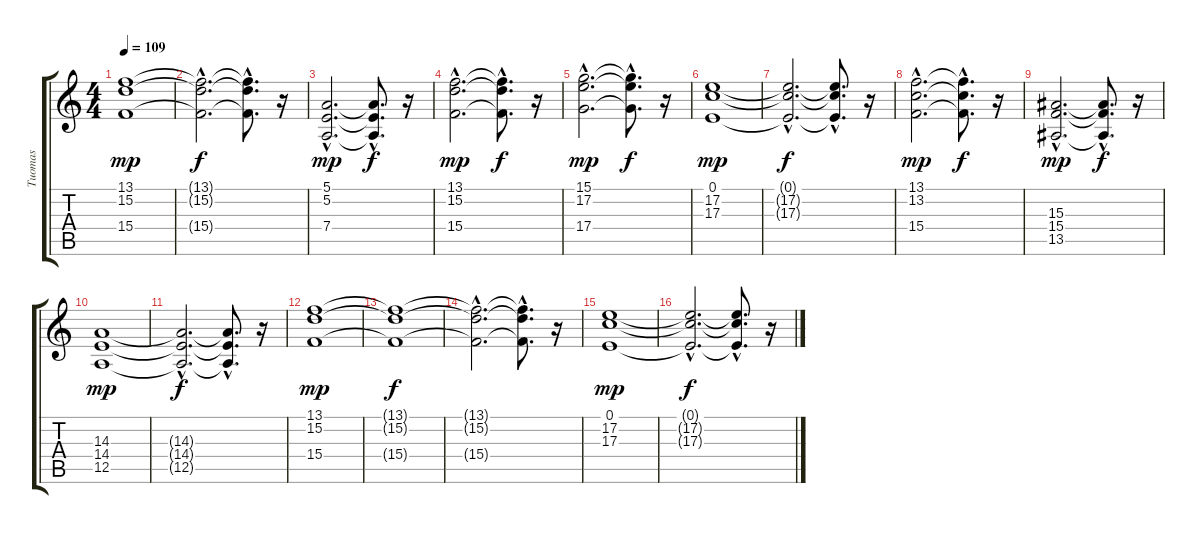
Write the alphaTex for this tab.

\track ("Tuomas" "Tuomas") {instrument pad4choir}
\staff {score tabs}
\tuning (E4 B3 G3 D3 A2 E2) {hide}
\ts (4 4)
\tempo 109
\clef g2
\ks c
(13.1 15.2 15.4).1{dy mp} |
(13.1{hac t} 15.2{hac t} 15.4{hac t}).2{d dy f} (13.1{hac t} 15.2{hac t} 15.4{hac t}).8{d} r.16 |
(5.1{hac} 5.2{hac} 7.4{hac}).2{d dy mp} (5.1{hac t} 5.2{hac t} 7.4{hac t}).8{d dy f} r.16 |
(13.1{hac} 15.2{hac} 15.4{hac}).2{d dy mp} (13.1{hac t} 15.2{hac t} 15.4{hac t}).8{d dy f} r.16 |
(15.1{hac} 17.2{hac} 17.4{hac}).2{d dy mp} (15.1{hac t} 17.2{hac t} 17.4{hac t}).8{d dy f} r.16 |
(0.1 17.2 17.3).1{dy mp} |
(0.1{hac t} 17.2{hac t} 17.3{hac t}).2{d dy f} (0.1{hac t} 17.2{hac t} 17.3{hac t}).8{d} r.16 |
(13.1{hac} 13.2{hac} 15.4{hac}).2{d dy mp} (13.1{hac t} 13.2{hac t} 15.4{hac t}).8{d dy f} r.16 |
(15.3{hac} 15.4{hac} 13.5{hac}).2{d dy mp} (15.3{hac t} 15.4{hac t} 13.5{hac t}).8{d dy f} r.16 |
(14.3 14.4 12.5).1{dy mp} |
(14.3{hac t} 14.4{hac t} 12.5{hac t}).2{d dy f} (14.3{hac t} 14.4{hac t} 12.5{hac t}).8{d} r.16 |
(13.1 15.2 15.4).1{dy mp} |
(13.1{t} 15.2{t} 15.4{t}).1{dy f} |
(13.1{hac t} 15.2{hac t} 15.4{hac t}).2{d} (13.1{hac t} 15.2{hac t} 15.4{hac t}).8{d} r.16 |
(0.1 17.2 17.3).1{dy mp} |
(0.1{hac t} 17.2{hac t} 17.3{hac t}).2{d dy f} (0.1{hac t} 17.2{hac t} 17.3{hac t}).8{d} r.16
